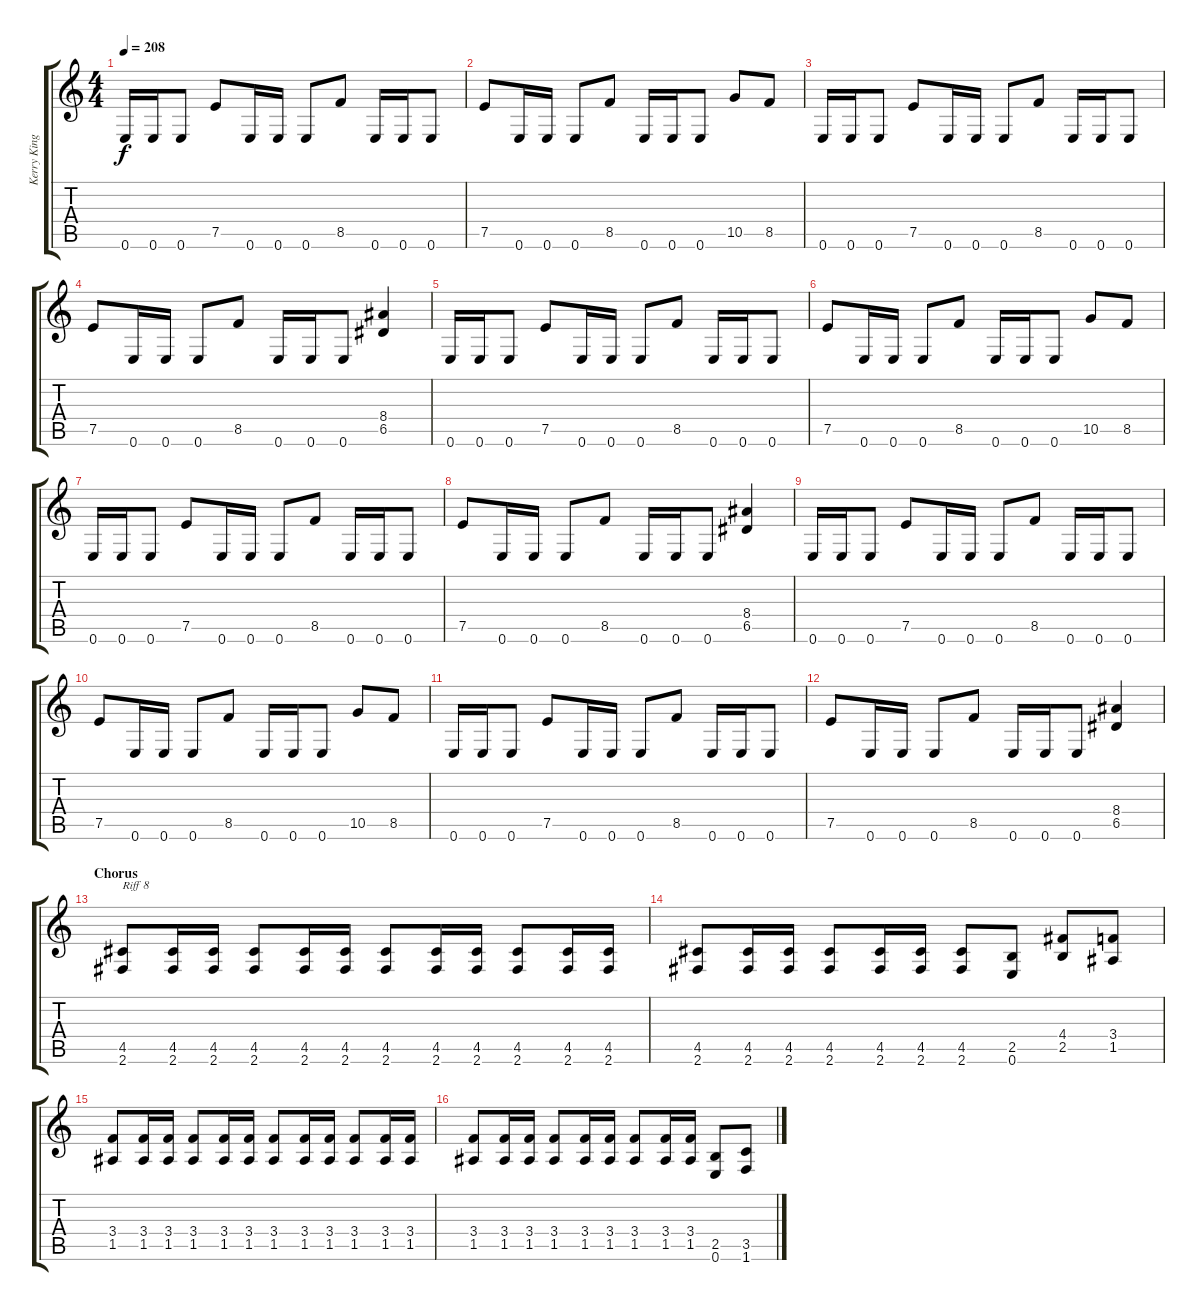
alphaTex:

\track ("Kerry King" "Kerry King") {instrument overdrivenguitar}
\staff {score tabs}
\tuning (E4 B3 G3 D3 A2 E2) {hide}
\ts (4 4)
\tempo 208
\clef g2
\ks c
0.6.16{dy f} 0.6.16 0.6.8 7.5.8 0.6.16 0.6.16 0.6.8 8.5.8 0.6.16 0.6.16 0.6.8 |
7.5.8 0.6.16 0.6.16 0.6.8 8.5.8 0.6.16 0.6.16 0.6.8 10.5.8 8.5.8 |
0.6.16 0.6.16 0.6.8 7.5.8 0.6.16 0.6.16 0.6.8 8.5.8 0.6.16 0.6.16 0.6.8 |
7.5.8 0.6.16 0.6.16 0.6.8 8.5.8 0.6.16 0.6.16 0.6.8 (8.4 6.5).4 |
0.6.16 0.6.16 0.6.8 7.5.8 0.6.16 0.6.16 0.6.8 8.5.8 0.6.16 0.6.16 0.6.8 |
7.5.8 0.6.16 0.6.16 0.6.8 8.5.8 0.6.16 0.6.16 0.6.8 10.5.8 8.5.8 |
0.6.16 0.6.16 0.6.8 7.5.8 0.6.16 0.6.16 0.6.8 8.5.8 0.6.16 0.6.16 0.6.8 |
7.5.8 0.6.16 0.6.16 0.6.8 8.5.8 0.6.16 0.6.16 0.6.8 (8.4 6.5).4 |
0.6.16 0.6.16 0.6.8 7.5.8 0.6.16 0.6.16 0.6.8 8.5.8 0.6.16 0.6.16 0.6.8 |
7.5.8 0.6.16 0.6.16 0.6.8 8.5.8 0.6.16 0.6.16 0.6.8 10.5.8 8.5.8 |
0.6.16 0.6.16 0.6.8 7.5.8 0.6.16 0.6.16 0.6.8 8.5.8 0.6.16 0.6.16 0.6.8 |
7.5.8 0.6.16 0.6.16 0.6.8 8.5.8 0.6.16 0.6.16 0.6.8 (8.4 6.5).4 |
\section ("" "Chorus")
(4.5 2.6).8{txt "Riff 8"} (4.5 2.6).16 (4.5 2.6).16 (4.5 2.6).8 (4.5 2.6).16 (4.5 2.6).16 (4.5 2.6).8 (4.5 2.6).16 (4.5 2.6).16 (4.5 2.6).8 (4.5 2.6).16 (4.5 2.6).16 |
(4.5 2.6).8 (4.5 2.6).16 (4.5 2.6).16 (4.5 2.6).8 (4.5 2.6).16 (4.5 2.6).16 (4.5 2.6).8 (2.5 0.6).8 (4.4 2.5).8 (3.4 1.5).8 |
(3.4 1.5).8 (3.4 1.5).16 (3.4 1.5).16 (3.4 1.5).8 (3.4 1.5).16 (3.4 1.5).16 (3.4 1.5).8 (3.4 1.5).16 (3.4 1.5).16 (3.4 1.5).8 (3.4 1.5).16 (3.4 1.5).16 |
(3.4 1.5).8 (3.4 1.5).16 (3.4 1.5).16 (3.4 1.5).8 (3.4 1.5).16 (3.4 1.5).16 (3.4 1.5).8 (3.4 1.5).16 (3.4 1.5).16 (2.5 0.6).8 (3.5 1.6).8
